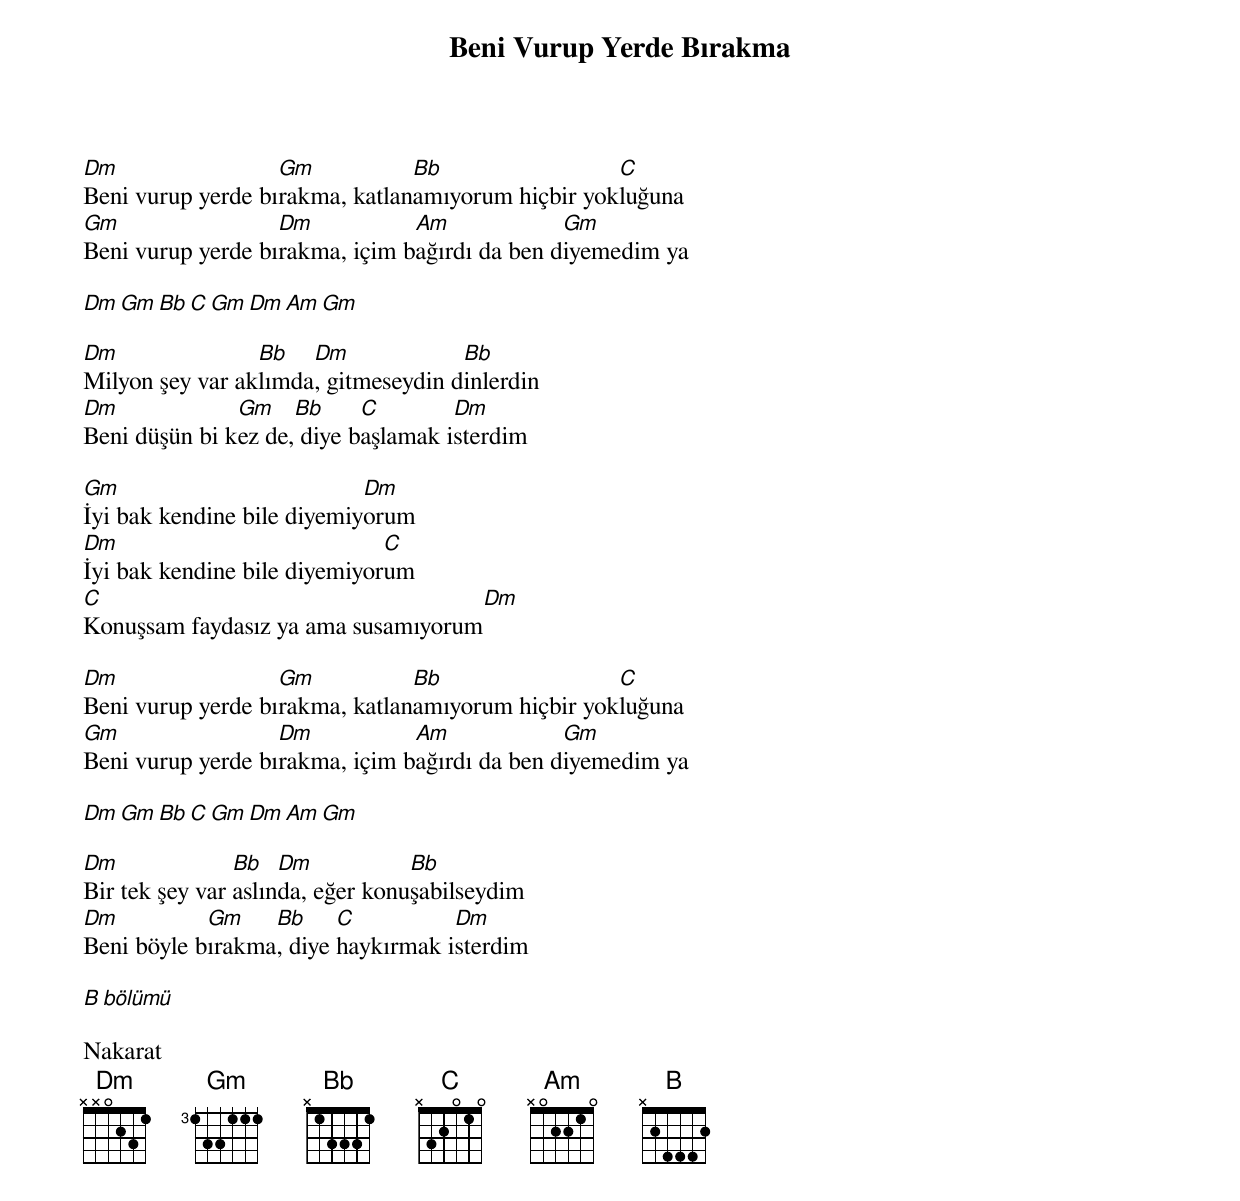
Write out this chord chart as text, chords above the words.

{title: Beni Vurup Yerde Bırakma}
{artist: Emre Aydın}

Dm                 Gm           Bb                 C
Beni vurup yerde bırakma, katlanamıyorum hiçbir yokluğuna
Gm                 Dm           Am             Gm
Beni vurup yerde bırakma, içim bağırdı da ben diyemedim ya

Dm Gm Bb C Gm Dm Am Gm

Dm               Bb   Dm             Bb
Milyon şey var aklımda, gitmeseydin dinlerdin
Dm             Gm    Bb     C        Dm
Beni düşün bi kez de, diye başlamak isterdim

Gm                          Dm
İyi bak kendine bile diyemiyorum
Dm                            C
İyi bak kendine bile diyemiyorum
C                                     Dm
Konuşsam faydasız ya ama susamıyorum

Dm                 Gm           Bb                 C
Beni vurup yerde bırakma, katlanamıyorum hiçbir yokluğuna
Gm                 Dm           Am             Gm
Beni vurup yerde bırakma, içim bağırdı da ben diyemedim ya

Dm Gm Bb C Gm Dm Am Gm

Dm              Bb   Dm           Bb
Bir tek şey var aslında, eğer konuşabilseydim
Dm          Gm    Bb     C          Dm
Beni böyle bırakma, diye haykırmak isterdim

B bölümü

Nakarat
